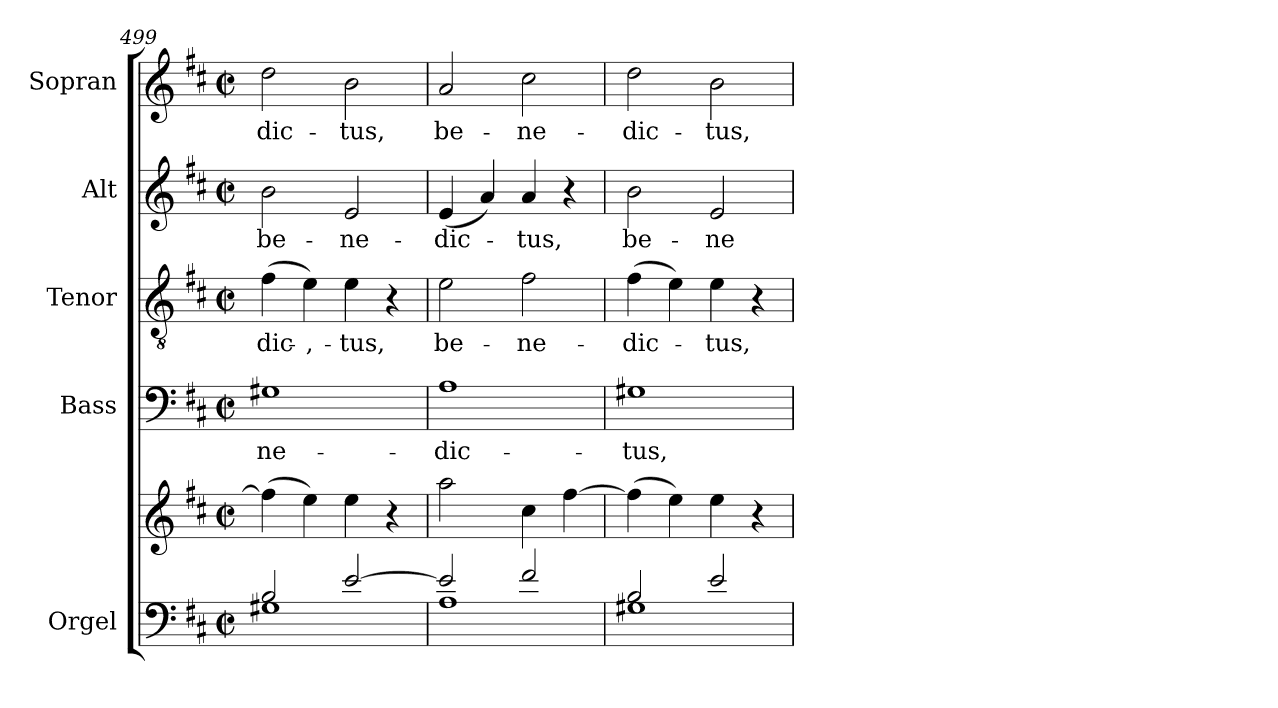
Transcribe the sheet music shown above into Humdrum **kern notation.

**kern	**kern	**kern	**text	**kern	**text	**kern	**text	**kern	**text
*part5	*part5	*part4	*part4	*part3	*part3	*part2	*part2	*part1	*part1
*staff6	*staff5	*staff4	*staff4	*staff3	*staff3	*staff2	*staff2	*staff1	*staff1
*I"Orgel	*	*I"Bass	*	*I"Tenor	*	*I"Alt	*	*I"Sopran	*
*I'Org.	*	*I'B	*	*I'T	*	*I'A	*	*I'S	*
*clefF4	*clefG2	*clefF4	*	*clefGv2	*	*clefG2	*	*clefG2	*
*k[f#c#]	*k[f#c#]	*k[f#c#]	*	*k[f#c#]	*	*k[f#c#]	*	*k[f#c#]	*
*D:	*D:	*D:	*	*D:	*	*D:	*	*D:	*
*M2/2	*M2/2	*M2/2	*	*M2/2	*	*M2/2	*	*M2/2	*
*met(c|)	*met(c|)	*met(c|)	*	*met(c|)	*	*met(c|)	*	*met(c|)	*
=499	=499	=499	=499	=499	=499	=499	=499	=499	=499
*^	*	*	*	*	*	*	*	*	*
!	!	!	!	!LO:LY:b	!	!LO:LY:b	!	!LO:LY:b	!	!LO:LY:b
2B/	1G#X	(>4ff#\]	1G#X	-ne-	(>4f#\	-dic-	2b\	be-	2dd\	-dic-
!	!	!	!	!	!	!LO:LY:b	!	!	!	!
.	.	4ee\)	.	.	4e\)	-,-	.	.	.	.
!	!	!	!	!	!	!LO:LY:b	!	!LO:LY:b	!	!LO:LY:b
[>2e/	.	4ee\	.	.	4e\	-tus,	2e/	-ne-	2b\	-tus,
.	.	4r	.	.	4r	.	.	.	.	.
=500	=500	=500	=500	=500	=500	=500	=500	=500	=500	=500
!	!	!	!	!LO:LY:b	!	!LO:LY:b	!	!LO:LY:b	!	!LO:LY:b
2e/]	1A	2aa\	1A	-dic-	2e\	be-	(<4e/	-dic-	2a/	be-
.	.	.	.	.	.	.	4a/)	.	.	.
!	!	!	!	!	!	!LO:LY:b	!	!LO:LY:b	!	!LO:LY:b
2f#/	.	4cc#\	.	.	2f#\	-ne-	4a/	-tus,	2cc#\	-ne-
.	.	[4ff#\	.	.	.	.	4r	.	.	.
=501	=501	=501	=501	=501	=501	=501	=501	=501	=501	=501
!	!	!	!	!LO:LY:b	!	!LO:LY:b	!	!LO:LY:b	!	!LO:LY:b
2B/	1G#X	(>4ff#\]	1G#X	-tus,	(>4f#\	-dic-	2b\	be-	2dd\	-dic-
.	.	4ee\)	.	.	4e\)	.	.	.	.	.
!	!	!	!	!	!	!LO:LY:b	!	!LO:LY:b	!	!LO:LY:b
2e/	.	4ee\	.	.	4e\	-tus,	2e/	-ne-	2b\	-tus,
.	.	4r	.	.	4r	.	.	.	.	.
*v	*v	*	*	*	*	*	*	*	*	*
=	=	=	=	=	=	=	=	=	=
*-	*-	*-	*-	*-	*-	*-	*-	*-	*-
